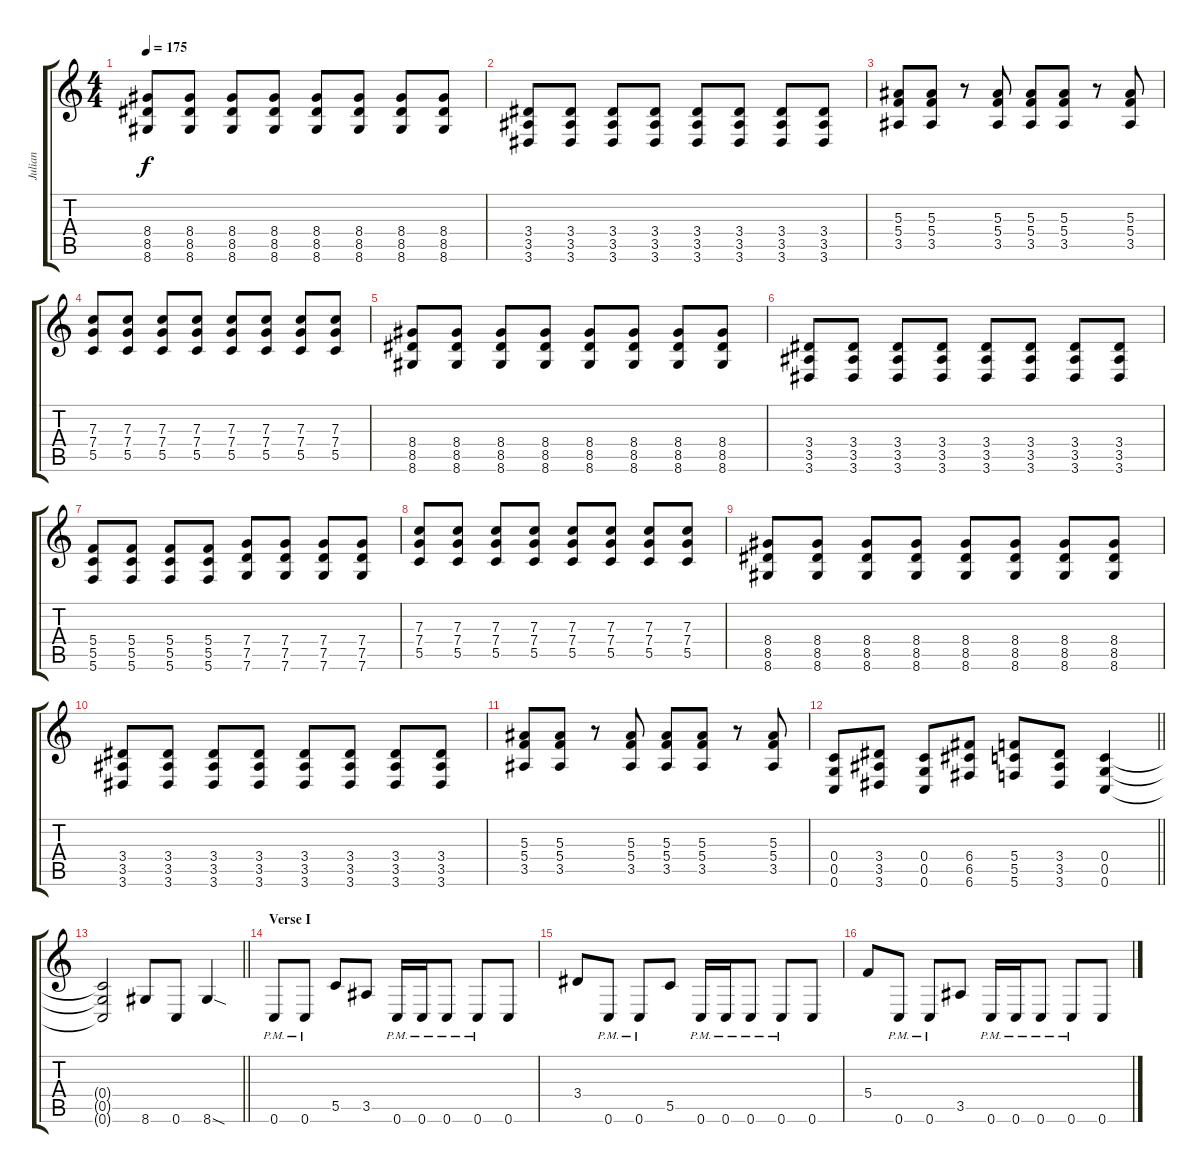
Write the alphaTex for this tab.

\track ("Julian" "Julian") {instrument distortionguitar}
\staff {score tabs}
\tuning (D4 A3 F3 C3 G2 C2) {hide}
\ts (4 4)
\tempo 175
\clef g2
\ks c
(8.4 8.5 8.6).8{dy f} (8.4 8.5 8.6).8 (8.4 8.5 8.6).8 (8.4 8.5 8.6).8 (8.4 8.5 8.6).8 (8.4 8.5 8.6).8 (8.4 8.5 8.6).8 (8.4 8.5 8.6).8 |
(3.4 3.5 3.6).8 (3.4 3.5 3.6).8 (3.4 3.5 3.6).8 (3.4 3.5 3.6).8 (3.4 3.5 3.6).8 (3.4 3.5 3.6).8 (3.4 3.5 3.6).8 (3.4 3.5 3.6).8 |
(5.3 5.4 3.5).8 (5.3 5.4 3.5).8 r.8 (5.3 5.4 3.5).8 (5.3 5.4 3.5).8 (5.3 5.4 3.5).8 r.8 (5.3 5.4 3.5).8 |
(7.3 7.4 5.5).8 (7.3 7.4 5.5).8 (7.3 7.4 5.5).8 (7.3 7.4 5.5).8 (7.3 7.4 5.5).8 (7.3 7.4 5.5).8 (7.3 7.4 5.5).8 (7.3 7.4 5.5).8 |
(8.4 8.5 8.6).8 (8.4 8.5 8.6).8 (8.4 8.5 8.6).8 (8.4 8.5 8.6).8 (8.4 8.5 8.6).8 (8.4 8.5 8.6).8 (8.4 8.5 8.6).8 (8.4 8.5 8.6).8 |
(3.4 3.5 3.6).8 (3.4 3.5 3.6).8 (3.4 3.5 3.6).8 (3.4 3.5 3.6).8 (3.4 3.5 3.6).8 (3.4 3.5 3.6).8 (3.4 3.5 3.6).8 (3.4 3.5 3.6).8 |
(5.4 5.5 5.6).8 (5.4 5.5 5.6).8 (5.4 5.5 5.6).8 (5.4 5.5 5.6).8 (7.4 7.5 7.6).8 (7.4 7.5 7.6).8 (7.4 7.5 7.6).8 (7.4 7.5 7.6).8 |
(7.3 7.4 5.5).8 (7.3 7.4 5.5).8 (7.3 7.4 5.5).8 (7.3 7.4 5.5).8 (7.3 7.4 5.5).8 (7.3 7.4 5.5).8 (7.3 7.4 5.5).8 (7.3 7.4 5.5).8 |
(8.4 8.5 8.6).8 (8.4 8.5 8.6).8 (8.4 8.5 8.6).8 (8.4 8.5 8.6).8 (8.4 8.5 8.6).8 (8.4 8.5 8.6).8 (8.4 8.5 8.6).8 (8.4 8.5 8.6).8 |
(3.4 3.5 3.6).8 (3.4 3.5 3.6).8 (3.4 3.5 3.6).8 (3.4 3.5 3.6).8 (3.4 3.5 3.6).8 (3.4 3.5 3.6).8 (3.4 3.5 3.6).8 (3.4 3.5 3.6).8 |
(5.3 5.4 3.5).8 (5.3 5.4 3.5).8 r.8 (5.3 5.4 3.5).8 (5.3 5.4 3.5).8 (5.3 5.4 3.5).8 r.8 (5.3 5.4 3.5).8 |
\barLineRight lightlight
(0.4 0.5 0.6).8 (3.4 3.5 3.6).8 (0.4 0.5 0.6).8 (6.4 6.5 6.6).8 (5.4 5.5 5.6).8 (3.4 3.5 3.6).8 (0.4 0.5 0.6).4 |
\barLineRight lightlight
(0.4{t} 0.5{t} 0.6{t}).2 8.6.8 0.6.8 8.6{sod}.4 |
\section ("" "Verse I")
0.6{pm}.8 0.6{pm}.8 5.5.8 3.5.8 0.6{pm}.16 0.6{pm}.16 0.6{pm}.8 0.6{pm}.8 0.6.8 |
3.4.8 0.6{pm}.8 0.6{pm}.8 5.5.8 0.6{pm}.16 0.6{pm}.16 0.6{pm}.8 0.6{pm}.8 0.6.8 |
5.4.8 0.6{pm}.8 0.6{pm}.8 3.5.8 0.6{pm}.16 0.6{pm}.16 0.6{pm}.8 0.6{pm}.8 0.6.8
